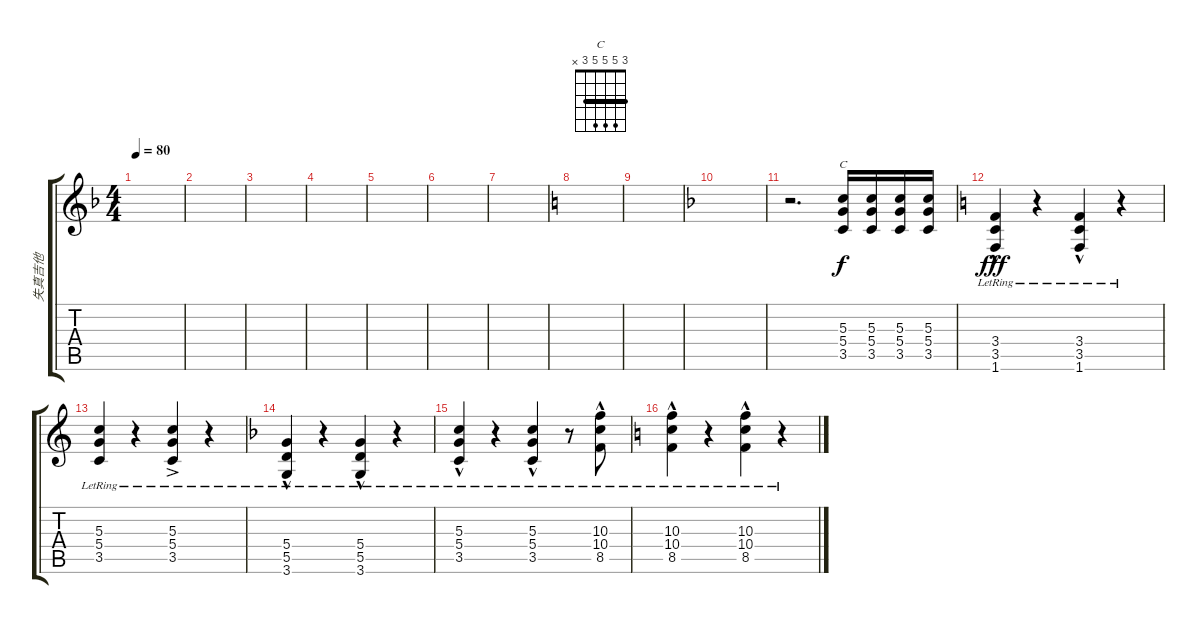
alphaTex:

\track ("失真吉他" "失真吉他") {instrument overdrivenguitar}
\staff {score tabs}
\tuning (E4 B3 G3 D3 A2 E2) {hide}
\chord ("C" 3 5 5 5 3 x) {barre 3}
\ts (4 4)
\tempo 80
\clef g2
\ks f
|
|
|
|
|
|
|
\ks c
|
|
\ks f
|
r.2{d} (5.3 5.4 3.5).16{ch "C" dy f} (5.3 5.4 3.5).16 (5.3 5.4 3.5).16 (5.3 5.4 3.5).16 |
\ks c
(3.4{hac lr} 3.5{hac lr} 1.6{hac lr}).4{dy fff} r.4 (3.4{hac lr} 3.5{hac lr} 1.6{hac lr}).4 r.4 |
(5.3{lr} 5.4{lr} 3.5{lr}).4 r.4 (5.3{ac lr} 5.4{ac lr} 3.5{ac lr}).4 r.4 |
\ks f
(5.4{hac lr} 5.5{hac lr} 3.6{hac lr}).4 r.4 (5.4{hac lr} 5.5{hac lr} 3.6{hac lr}).4 r.4 |
(5.3{hac lr} 5.4{hac lr} 3.5{hac lr}).4 r.4 (5.3{hac lr} 5.4{hac lr} 3.5{hac lr}).4 r.8 (10.3{hac lr} 10.4{hac lr} 8.5{hac lr}).8 |
\ks c
(10.3{hac lr} 10.4{hac lr} 8.5{hac lr}).4 r.4 (10.3{hac lr} 10.4{hac lr} 8.5{hac lr}).4 r.4
